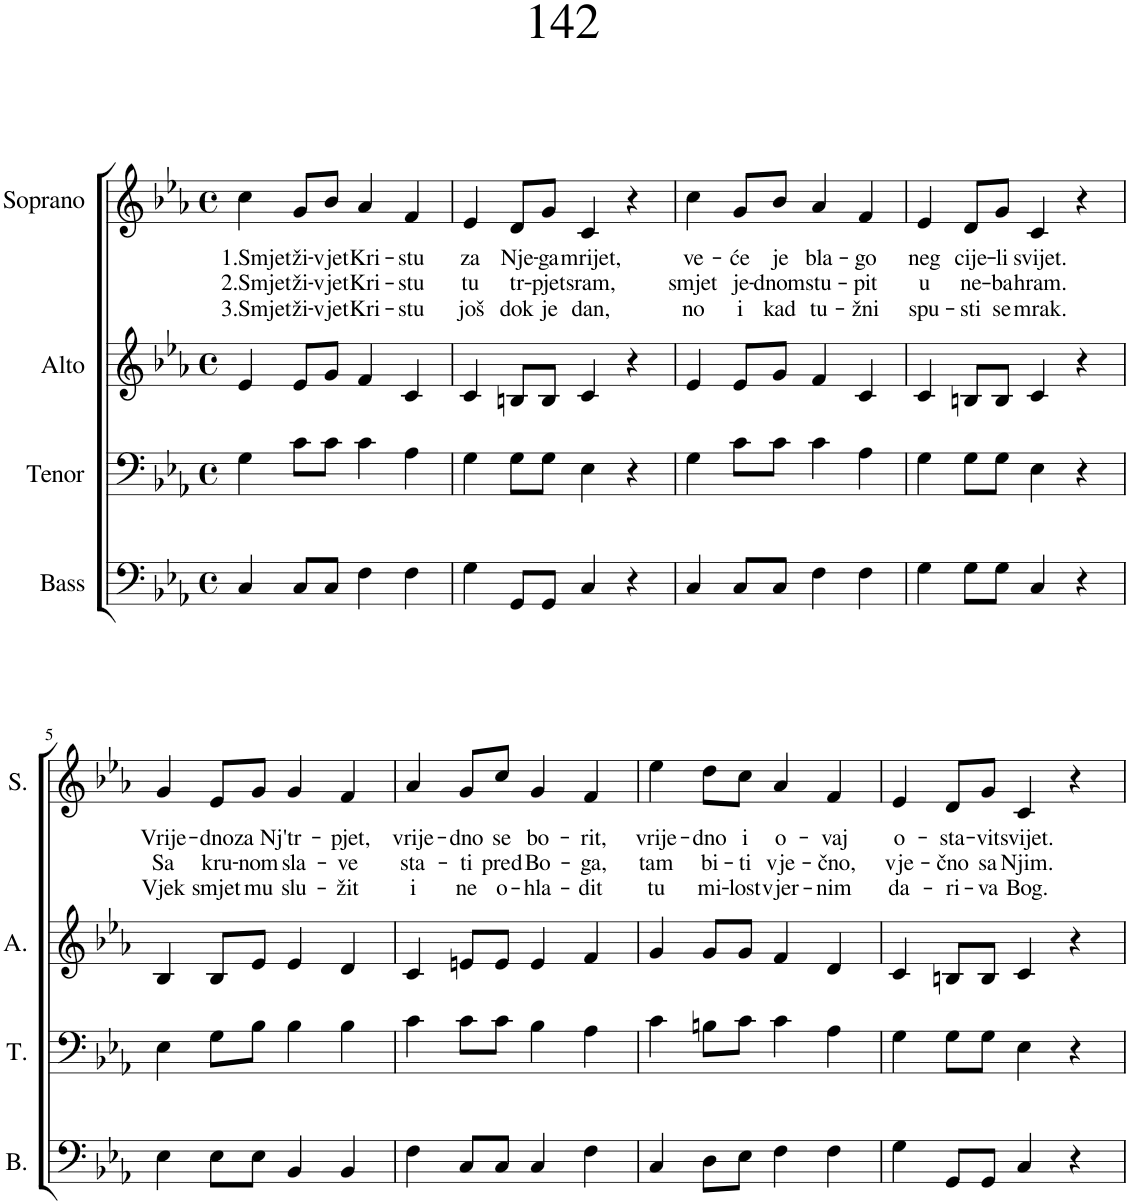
**kern	**kern	**kern	**kern	**text	**text	**text
*part4	*part3	*part2	*part1	*part1	*part1	*part1
*staff4	*staff3	*staff2	*staff1	*staff1	*staff1	*staff1
*I"Bass	*I"Tenor	*I"Alto	*I"Soprano	*	*	*
*I'B.	*I'T.	*I'A.	*I'S.	*	*	*
*clefF4	*clefF4	*clefG2	*clefG2	*	*	*
*k[b-e-a-]	*k[b-e-a-]	*k[b-e-a-]	*k[b-e-a-]	*	*	*
*M4/4	*M4/4	*M4/4	*M4/4	*	*	*
*met(c)	*met(c)	*met(c)	*met(c)	*	*	*
=1	=1	=1	=1	=1	=1	=1
!	!	!	!	!LO:LY:b	!LO:LY:b	!LO:LY:b
4C/	4G\	4e-/	4cc\	1.Smjet	2.Smjet	3.Smjet
!	!	!	!	!LO:LY:b	!LO:LY:b	!LO:LY:b
8C/L	8c\L	8e-/L	8g/L	ži-	ži-	ži-
!	!	!	!	!LO:LY:b	!LO:LY:b	!LO:LY:b
8C/J	8c\J	8g/J	8b-/J	-vjet	-vjet	-vjet
!	!	!	!	!LO:LY:b	!LO:LY:b	!LO:LY:b
4F\	4c\	4f/	4a-/	Kri-	Kri-	Kri-
!	!	!	!	!LO:LY:b	!LO:LY:b	!LO:LY:b
4F\	4A-\	4c/	4f/	-stu	-stu	-stu
=2	=2	=2	=2	=2	=2	=2
!	!	!	!	!LO:LY:b	!LO:LY:b	!LO:LY:b
4G\	4G\	4c/	4e-/	za	tu	još
!	!	!	!	!LO:LY:b	!LO:LY:b	!LO:LY:b
8GG/L	8G\L	8Bn/L	8d/L	Nje-	tr-	dok
!	!	!	!	!LO:LY:b	!LO:LY:b	!LO:LY:b
8GG/J	8G\J	8B/J	8g/J	-ga	-pjet	je
!	!	!	!	!LO:LY:b	!LO:LY:b	!LO:LY:b
4C/	4E-\	4c/	4c/	mrijet,	sram,	dan,
4r	4r	4r	4r	.	.	.
=3	=3	=3	=3	=3	=3	=3
!	!	!	!	!LO:LY:b	!LO:LY:b	!LO:LY:b
4C/	4G\	4e-/	4cc\	ve-	smjet	no
!	!	!	!	!LO:LY:b	!LO:LY:b	!LO:LY:b
8C/L	8c\L	8e-/L	8g/L	-će	je-	i
!	!	!	!	!LO:LY:b	!LO:LY:b	!LO:LY:b
8C/J	8c\J	8g/J	8b-/J	je	-dnom	kad
!	!	!	!	!LO:LY:b	!LO:LY:b	!LO:LY:b
4F\	4c\	4f/	4a-/	bla-	stu-	tu-
!	!	!	!	!LO:LY:b	!LO:LY:b	!LO:LY:b
4F\	4A-\	4c/	4f/	-go	-pit	-žni
=4	=4	=4	=4	=4	=4	=4
!	!	!	!	!LO:LY:b	!LO:LY:b	!LO:LY:b
4G\	4G\	4c/	4e-/	neg	u	spu-
!	!	!	!	!LO:LY:b	!LO:LY:b	!LO:LY:b
8G\L	8G\L	8Bn/L	8d/L	cije-	ne-	-sti
!	!	!	!	!LO:LY:b	!LO:LY:b	!LO:LY:b
8G\J	8G\J	8B/J	8g/J	-li	-ba	se
!	!	!	!	!LO:LY:b	!LO:LY:b	!LO:LY:b
4C/	4E-\	4c/	4c/	svijet.	hram.	mrak.
4r	4r	4r	4r	.	.	.
!!LO:LB:g=z
=5	=5	=5	=5	=5	=5	=5
!	!	!	!	!LO:LY:b	!LO:LY:b	!LO:LY:b
4E-\	4E-\	4B-/	4g/	Vrije-	Sa	Vjek
!	!	!	!	!LO:LY:b	!LO:LY:b	!LO:LY:b
8E-\L	8G\L	8B-/L	8e-/L	-dno	kru-	smjet
!	!	!	!	!LO:LY:b	!LO:LY:b	!LO:LY:b
8E-\J	8B-\J	8e-/J	8g/J	za Nj'	-nom	mu
!	!	!	!	!LO:LY:b	!LO:LY:b	!LO:LY:b
4BB-/	4B-\	4e-/	4g/	tr-	sla-	slu-
!	!	!	!	!LO:LY:b	!LO:LY:b	!LO:LY:b
4BB-/	4B-\	4d/	4f/	-pjet,	-ve	-žit
=6	=6	=6	=6	=6	=6	=6
!	!	!	!	!LO:LY:b	!LO:LY:b	!LO:LY:b
4F\	4c\	4c/	4a-/	vrije-	sta-	i
!	!	!	!	!LO:LY:b	!LO:LY:b	!LO:LY:b
8C/L	8c\L	8en/L	8g/L	-dno	-ti	ne
!	!	!	!	!LO:LY:b	!LO:LY:b	!LO:LY:b
8C/J	8c\J	8e/J	8cc/J	se	pred	o-
!	!	!	!	!LO:LY:b	!LO:LY:b	!LO:LY:b
4C/	4B-\	4e/	4g/	bo-	Bo-	-hla-
!	!	!	!	!LO:LY:b	!LO:LY:b	!LO:LY:b
4F\	4A-\	4f/	4f/	-rit,	-ga,	-dit
=7	=7	=7	=7	=7	=7	=7
!	!	!	!	!LO:LY:b	!LO:LY:b	!LO:LY:b
4C/	4c\	4g/	4ee-\	vrije-	tam	tu
!	!	!	!	!LO:LY:b	!LO:LY:b	!LO:LY:b
8D\L	8Bn\L	8g/L	8dd\L	-dno	bi-	mi-
!	!	!	!	!LO:LY:b	!LO:LY:b	!LO:LY:b
8E-\J	8c\J	8g/J	8cc\J	i	-ti	-lost
!	!	!	!	!LO:LY:b	!LO:LY:b	!LO:LY:b
4F\	4c\	4f/	4a-/	o-	vje-	vjer-
!	!	!	!	!LO:LY:b	!LO:LY:b	!LO:LY:b
4F\	4A-\	4d/	4f/	-vaj	-čno,	-nim
=8	=8	=8	=8	=8	=8	=8
!	!	!	!	!LO:LY:b	!LO:LY:b	!LO:LY:b
4G\	4G\	4c/	4e-/	o-	vje-	da-
!	!	!	!	!LO:LY:b	!LO:LY:b	!LO:LY:b
8GG/L	8G\L	8Bn/L	8d/L	-sta-	-čno	-ri-
!	!	!	!	!LO:LY:b	!LO:LY:b	!LO:LY:b
8GG/J	8G\J	8B/J	8g/J	-vit	sa	-va
!	!	!	!	!LO:LY:b	!LO:LY:b	!LO:LY:b
4C/	4E-\	4c/	4c/	svijet.	Njim.	Bog.
4r	4r	4r	4r	.	.	.
=	=	=	=	=	=	=
*-	*-	*-	*-	*-	*-	*-
